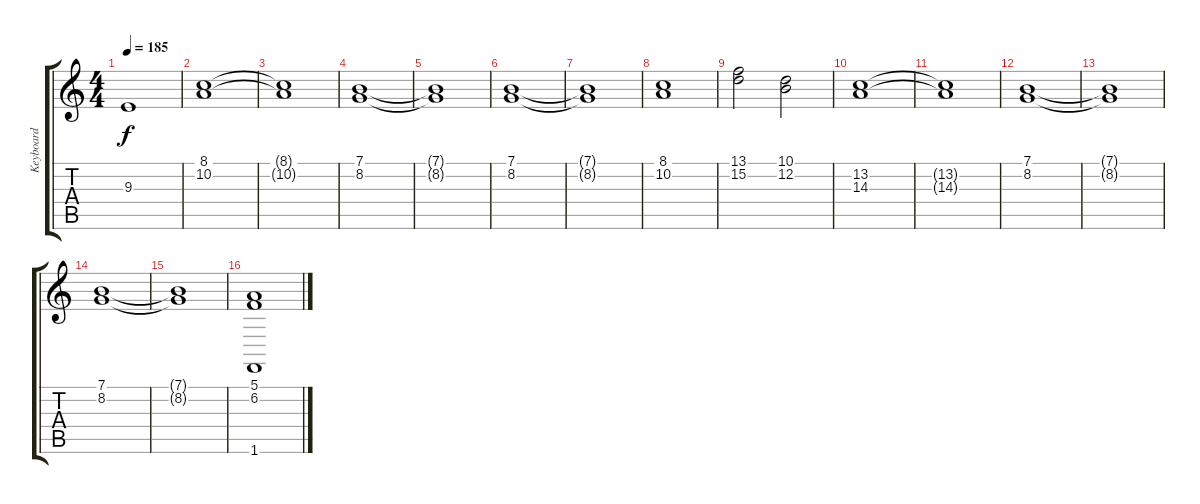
\track ("Keyboard" "Keyboard") {instrument pad2warm}
\staff {score tabs}
\tuning (E4 B3 G3 D3 A2 E2) {hide}
\ts (4 4)
\tempo 185
\clef g2
\ks c
9.3.1{dy f} |
(8.1 10.2).1 |
(8.1{t} 10.2{t}).1 |
(7.1 8.2).1 |
(7.1{t} 8.2{t}).1 |
(7.1 8.2).1 |
(7.1{t} 8.2{t}).1 |
(8.1 10.2).1 |
(13.1 15.2).2 (10.1 12.2).2 |
(13.2 14.3).1 |
(13.2{t} 14.3{t}).1 |
(7.1 8.2).1 |
(7.1{t} 8.2{t}).1 |
(7.1 8.2).1 |
(7.1{t} 8.2{t}).1 |
(5.1 6.2 1.6).1
